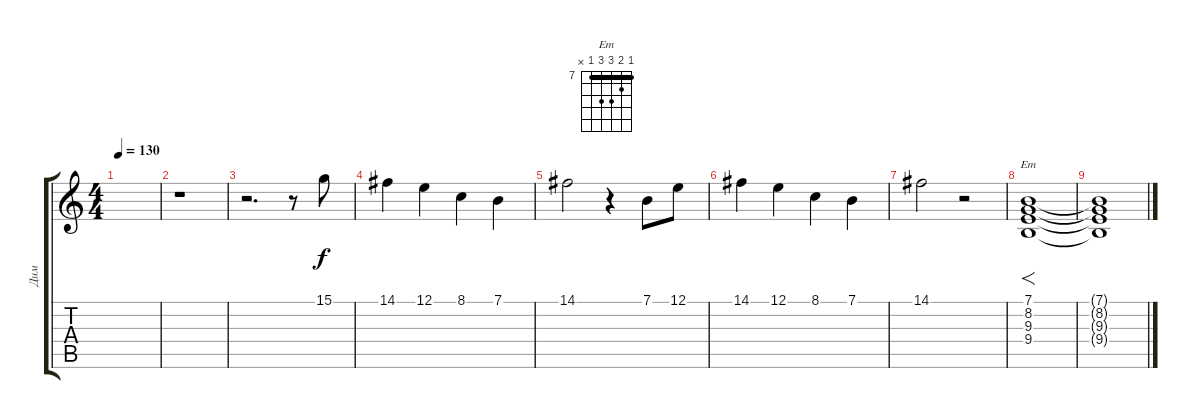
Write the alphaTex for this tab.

\track ("Дим" "Дим") {instrument lead2sawtooth}
\staff {score tabs}
\tuning (E4 B3 G3 D3 A2 E2) {hide}
\chord ("Em" 7 8 9 9 7 x) {firstfret 7 barre 7}
\ts (4 4)
\tempo 130
\clef g2
\ks c
|
r.1 |
r.2{d} r.8 15.1.8 |
14.1.4 12.1.4 8.1.4 7.1.4 |
14.1.2 r.4 7.1.8 12.1.8 |
14.1.4 12.1.4 8.1.4 7.1.4 |
14.1.2 r.2 |
(7.1 8.2 9.3 9.4).1{f ch "Em"} |
(7.1{t} 8.2{t} 9.3{t} 9.4{t}).1
